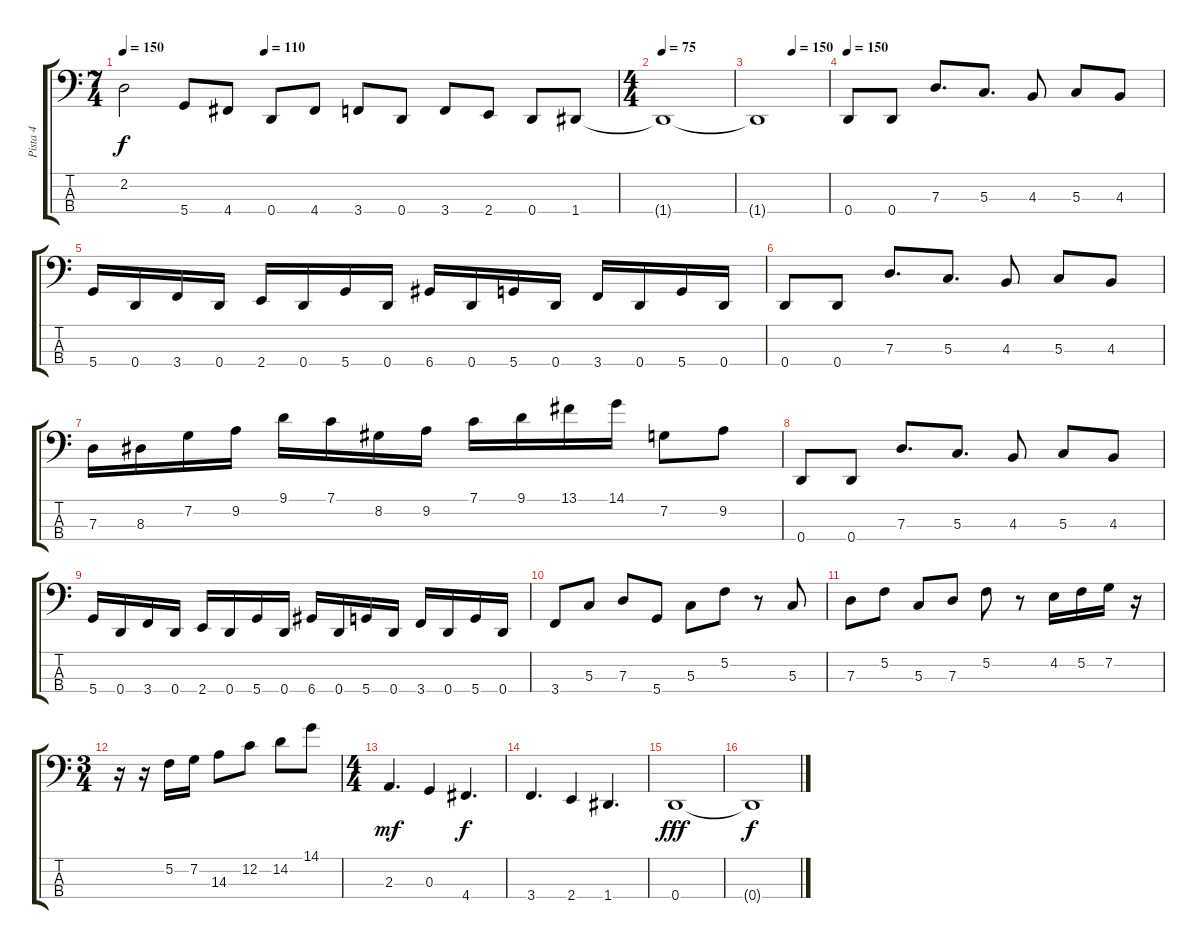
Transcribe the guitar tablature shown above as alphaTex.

\track ("Pista 4" "Pista 4") {instrument electricbasspick}
\staff {score tabs}
\tuning (F2 C2 G1 D1) {hide}
\ts (7 4)
\tempo 150
\tempo (110 0.2857142857142857)
\clef f4
\ks c
2.2.2{dy f} 5.4.8 4.4.8 0.4.8 4.4.8 3.4.8 0.4.8 3.4.8 2.4.8 0.4.8 1.4.8 |
\ts (4 4)
\tempo 75
1.4{t}.1 |
\tempo (150 0.5)
1.4{t}.1 |
\tempo 150
0.4.8 0.4.8 7.3.8{d} 5.3.8{d} 4.3.8 5.3.8 4.3.8 |
5.4.16 0.4.16 3.4.16 0.4.16 2.4.16 0.4.16 5.4.16 0.4.16 6.4.16 0.4.16 5.4.16 0.4.16 3.4.16 0.4.16 5.4.16 0.4.16 |
0.4.8 0.4.8 7.3.8{d} 5.3.8{d} 4.3.8 5.3.8 4.3.8 |
7.3.16 8.3.16 7.2.16 9.2.16 9.1.16 7.1.16 8.2.16 9.2.16 7.1.16 9.1.16 13.1.16 14.1.16 7.2.8 9.2.8 |
0.4.8 0.4.8 7.3.8{d} 5.3.8{d} 4.3.8 5.3.8 4.3.8 |
5.4.16 0.4.16 3.4.16 0.4.16 2.4.16 0.4.16 5.4.16 0.4.16 6.4.16 0.4.16 5.4.16 0.4.16 3.4.16 0.4.16 5.4.16 0.4.16 |
3.4.8 5.3.8 7.3.8 5.4.8 5.3.8 5.2.8 r.8 5.3.8 |
7.3.8 5.2.8 5.3.8 7.3.8 5.2.8 r.8 4.2.16 5.2.16 7.2.16 r.16 |
\ts (3 4)
r.16 r.16 5.2.16 7.2.16 14.3.8 12.2.8 14.2.8 14.1.8 |
\ts (4 4)
2.3.4{d dy mf} 0.3.4 4.4.4{d dy f} |
3.4.4{d} 2.4.4 1.4.4{d} |
0.4.1{dy fff} |
0.4{t}.1{dy f}
